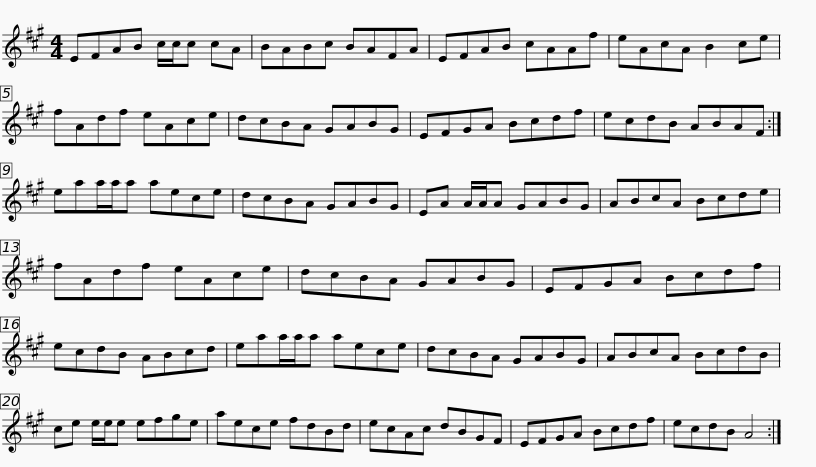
X:1
L:1/8
M:4/4
I:linebreak $
K:A
V:1 treble
V:1
 EFAB c/c/c cA | BABc BAFA | EFAB cAAf | eAcA B2 ce | fAdf eAce |$ %5
 dcBA GABG | EFGA Bcdf | ecdB ABAF :| eaa/a/a aece | dcBA GABG |$ %10
 EA A/A/A GABG | ABcA Bcde | fAdf eAce | dcBA GABG | EFGA Bcdf |$ %15
 ecdB ABcd | eaa/a/a aece | dcBA GABG | ABcA BcdB | ce e/e/e efge |$ %20
 aece fdBd | ecAc dBGF | EFGA Bcdf | ecdB A4 :| %24
